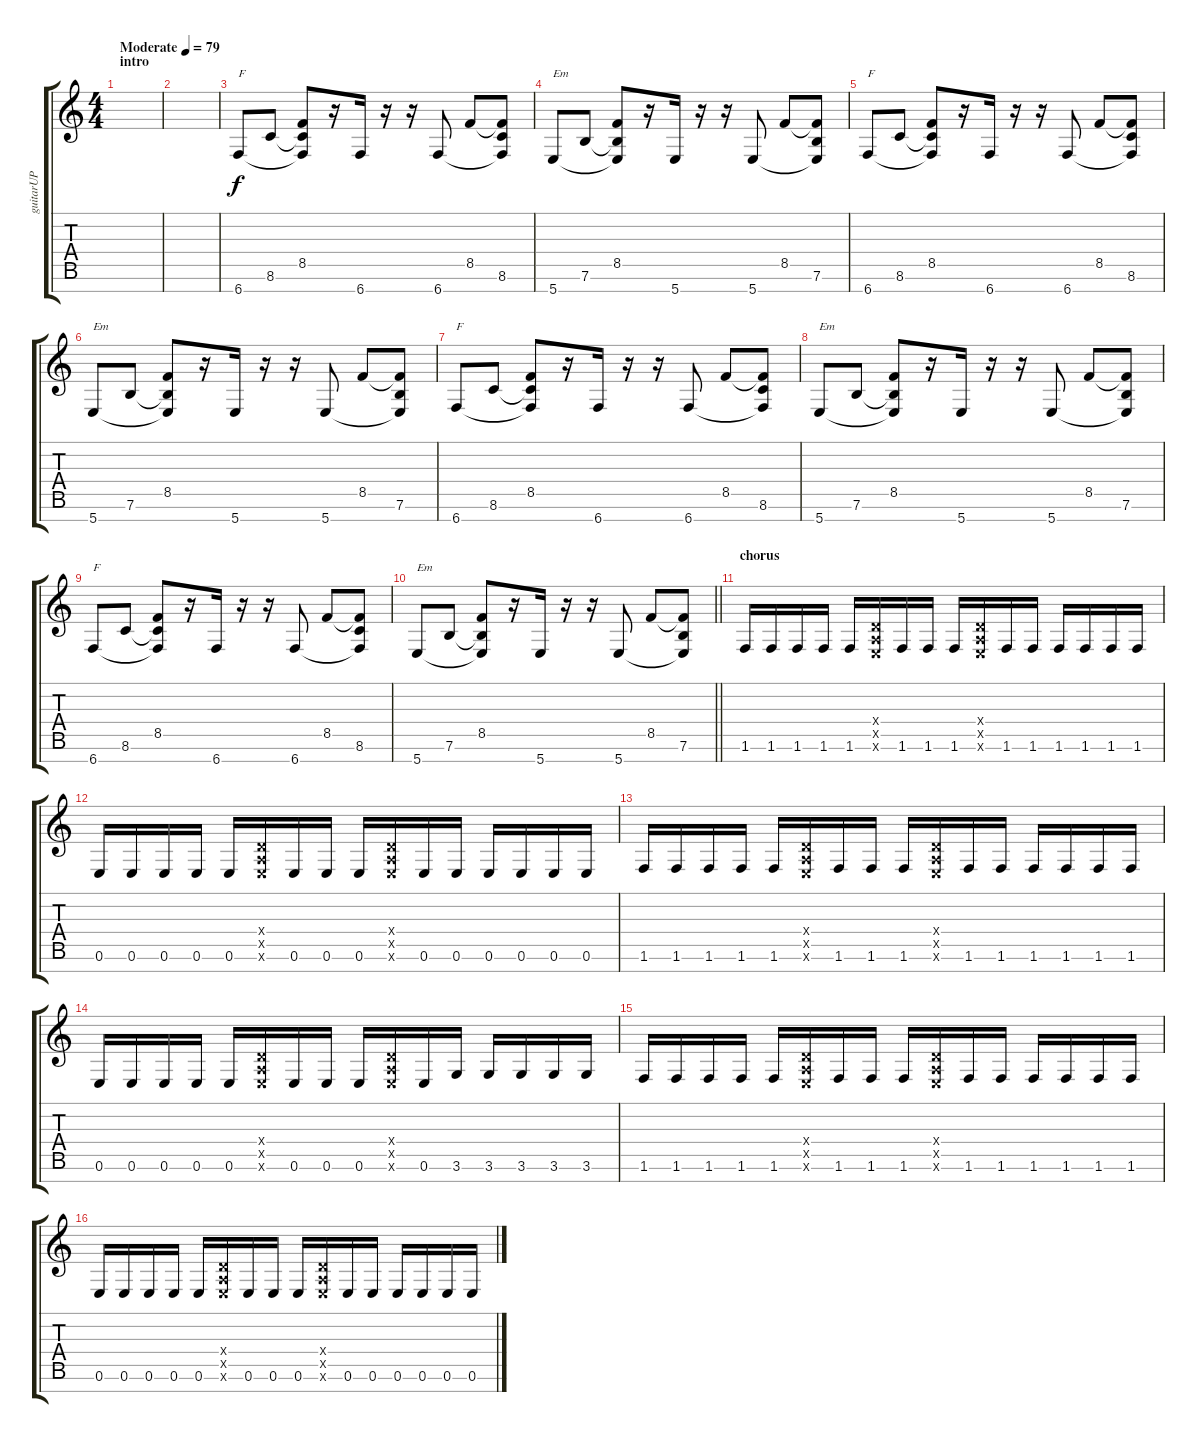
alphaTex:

\track ("guitarUP" "guitarUP") {instrument distortionguitar}
\staff {score tabs}
\tuning (E4 B3 G3 D3 A2 E2 B1) {hide}
\ts (4 4)
\section ("" "intro")
\tempo (79 "Moderate")
\clef g2
\ks c
|
|
6.7.8{txt "F"} 8.6.8 (8.5 8.6{t} 6.7{t}).8 r.16 6.7.16 r.16 r.16 6.7.8 8.5.8 (8.5{t} 8.6 6.7{t}).8 |
5.7.8{txt "Em"} 7.6.8 (8.5 7.6{t} 5.7{t}).8 r.16 5.7.16 r.16 r.16 5.7.8 8.5.8 (8.5{t} 7.6 5.7{t}).8 |
6.7.8{txt "F"} 8.6.8 (8.5 8.6{t} 6.7{t}).8 r.16 6.7.16 r.16 r.16 6.7.8 8.5.8 (8.5{t} 8.6 6.7{t}).8 |
5.7.8{txt "Em"} 7.6.8 (8.5 7.6{t} 5.7{t}).8 r.16 5.7.16 r.16 r.16 5.7.8 8.5.8 (8.5{t} 7.6 5.7{t}).8 |
6.7.8{txt "F"} 8.6.8 (8.5 8.6{t} 6.7{t}).8 r.16 6.7.16 r.16 r.16 6.7.8 8.5.8 (8.5{t} 8.6 6.7{t}).8 |
5.7.8{txt "Em"} 7.6.8 (8.5 7.6{t} 5.7{t}).8 r.16 5.7.16 r.16 r.16 5.7.8 8.5.8 (8.5{t} 7.6 5.7{t}).8 |
6.7.8{txt "F"} 8.6.8 (8.5 8.6{t} 6.7{t}).8 r.16 6.7.16 r.16 r.16 6.7.8 8.5.8 (8.5{t} 8.6 6.7{t}).8 |
\barLineRight lightlight
5.7.8{txt "Em"} 7.6.8 (8.5 7.6{t} 5.7{t}).8 r.16 5.7.16 r.16 r.16 5.7.8 8.5.8 (8.5{t} 7.6 5.7{t}).8 |
\section ("" "chorus")
1.6.16 1.6.16 1.6.16 1.6.16 1.6.16 (0.4{x} 0.5{x} 0.6{x}).16 1.6.16 1.6.16 1.6.16 (0.4{x} 0.5{x} 0.6{x}).16 1.6.16 1.6.16 1.6.16 1.6.16 1.6.16 1.6.16 |
0.6.16 0.6.16 0.6.16 0.6.16 0.6.16 (0.4{x} 0.5{x} 0.6{x}).16 0.6.16 0.6.16 0.6.16 (0.4{x} 0.5{x} 0.6{x}).16 0.6.16 0.6.16 0.6.16 0.6.16 0.6.16 0.6.16 |
1.6.16 1.6.16 1.6.16 1.6.16 1.6.16 (0.4{x} 0.5{x} 0.6{x}).16 1.6.16 1.6.16 1.6.16 (0.4{x} 0.5{x} 0.6{x}).16 1.6.16 1.6.16 1.6.16 1.6.16 1.6.16 1.6.16 |
0.6.16 0.6.16 0.6.16 0.6.16 0.6.16 (0.4{x} 0.5{x} 0.6{x}).16 0.6.16 0.6.16 0.6.16 (0.4{x} 0.5{x} 0.6{x}).16 0.6.16 3.6.16 3.6.16 3.6.16 3.6.16 3.6.16 |
1.6.16 1.6.16 1.6.16 1.6.16 1.6.16 (0.4{x} 0.5{x} 0.6{x}).16 1.6.16 1.6.16 1.6.16 (0.4{x} 0.5{x} 0.6{x}).16 1.6.16 1.6.16 1.6.16 1.6.16 1.6.16 1.6.16 |
0.6.16 0.6.16 0.6.16 0.6.16 0.6.16 (0.4{x} 0.5{x} 0.6{x}).16 0.6.16 0.6.16 0.6.16 (0.4{x} 0.5{x} 0.6{x}).16 0.6.16 0.6.16 0.6.16 0.6.16 0.6.16 0.6.16
